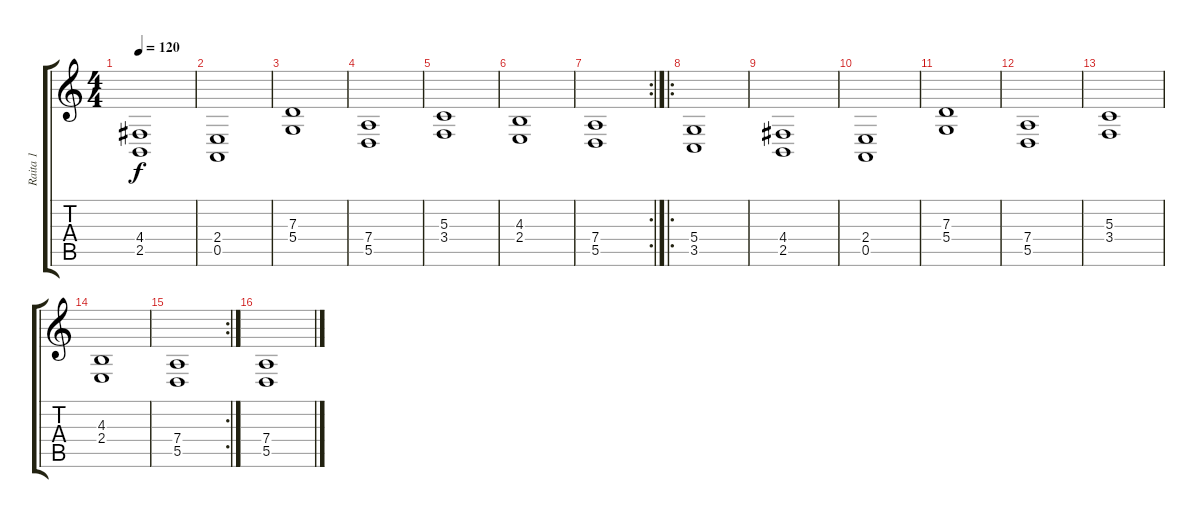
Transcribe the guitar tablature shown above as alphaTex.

\track ("Raita 1" "Raita 1") {instrument stringensemble1}
\staff {score tabs}
\tuning (E4 B3 G3 D3 A2 E2) {hide}
\ts (4 4)
\tempo 120
\clef g2
\ks c
(4.4 2.5).1{dy f} |
(2.4 0.5).1 |
(7.3 5.4).1 |
(7.4 5.5).1 |
(5.3 3.4).1 |
(4.3 2.4).1 |
\rc 2
(7.4 5.5).1 |
\ro
(5.4 3.5).1 |
(4.4 2.5).1 |
(2.4 0.5).1 |
(7.3 5.4).1 |
(7.4 5.5).1 |
(5.3 3.4).1 |
(4.3 2.4).1 |
\rc 2
(7.4 5.5).1 |
(7.4 5.5).1
